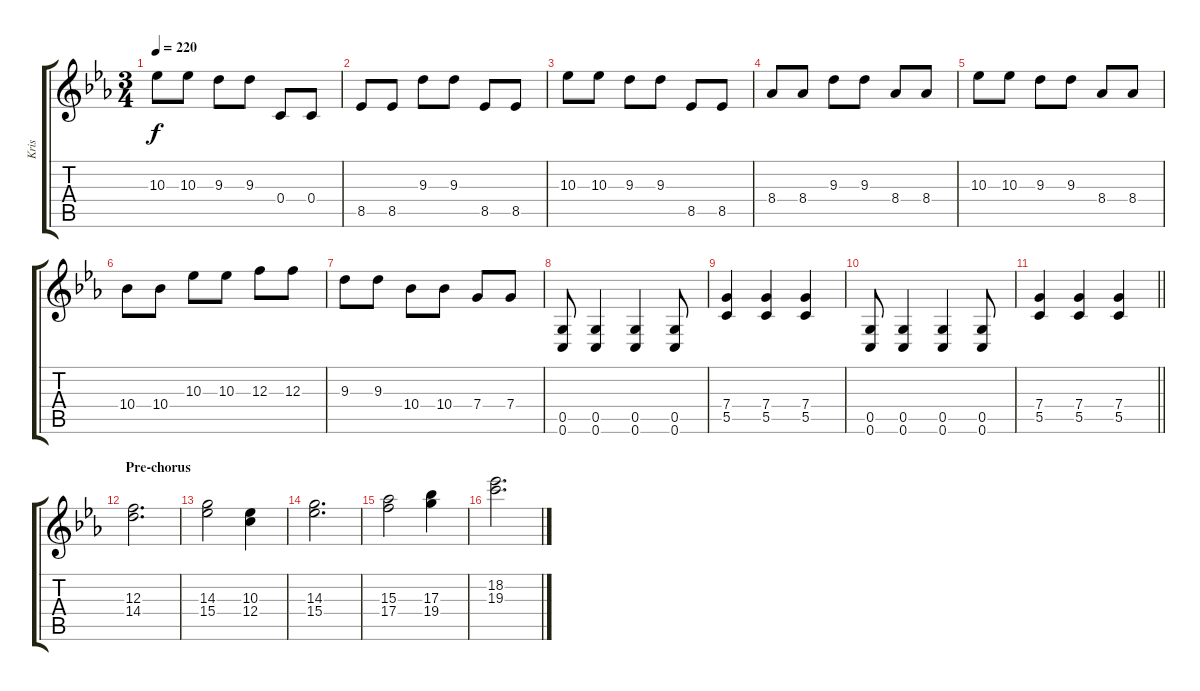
\track ("Kris" "Kris") {instrument overdrivenguitar}
\staff {score tabs}
\tuning (D4 A3 F3 C3 G2 C2) {hide}
\ts (3 4)
\tempo 220
\clef g2
\ks cminor
10.3.8{dy f} 10.3.8 9.3.8 9.3.8 0.4.8 0.4.8 |
8.5.8 8.5.8 9.3.8 9.3.8 8.5.8 8.5.8 |
10.3.8 10.3.8 9.3.8 9.3.8 8.5.8 8.5.8 |
8.4.8 8.4.8 9.3.8 9.3.8 8.4.8 8.4.8 |
10.3.8 10.3.8 9.3.8 9.3.8 8.4.8 8.4.8 |
10.4.8 10.4.8 10.3.8 10.3.8 12.3.8 12.3.8 |
9.3.8 9.3.8 10.4.8 10.4.8 7.4.8 7.4.8 |
(0.5 0.6).8 (0.5 0.6).4 (0.5 0.6).4 (0.5 0.6).8 |
(7.4 5.5).4 (7.4 5.5).4 (7.4 5.5).4 |
(0.5 0.6).8 (0.5 0.6).4 (0.5 0.6).4 (0.5 0.6).8 |
\barLineRight lightlight
(7.4 5.5).4 (7.4 5.5).4 (7.4 5.5).4 |
\section ("" "Pre-chorus")
(12.3 14.4).2{d} |
(14.3 15.4).2 (10.3 12.4).4 |
(14.3 15.4).2{d} |
(15.3 17.4).2 (17.3 19.4).4 |
(18.2 19.3).2{d}
